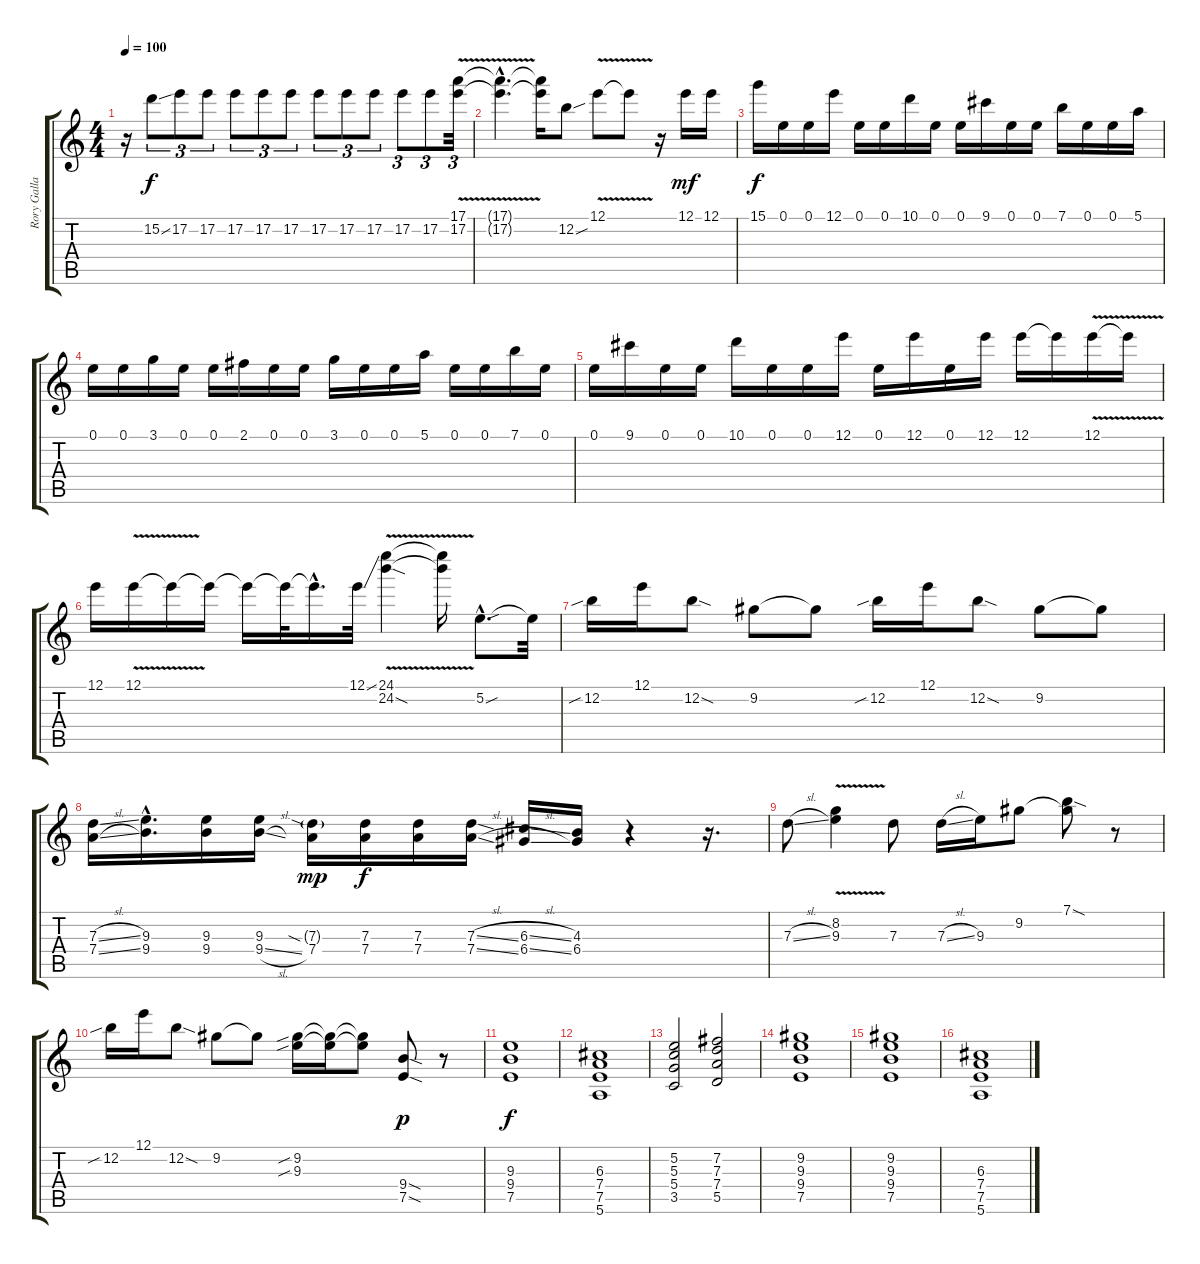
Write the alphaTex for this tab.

\track ("Rory Gallagher (Rhythm + Solo)" "Rory Galla") {instrument electricguitarclean}
\staff {score tabs}
\tuning (E4 B3 G3 D3 A2 E2) {hide}
\ts (4 4)
\tempo 100
\clef g2
\ks c
r.16{dy f} 15.2{ss}.8{tu (3 2)} 17.2.8{tu (3 2)} 17.2.8{tu (3 2)} 17.2.8{tu (3 2)} 17.2.8{tu (3 2)} 17.2.8{tu (3 2)} 17.2.8{tu (3 2)} 17.2.8{tu (3 2)} 17.2.8{tu (3 2)} 17.2.8{tu (3 2)} 17.2.8{tu (3 2)} (17.1{v} 17.2).32{tu (3 2)} |
(17.1{hac t} 17.2{hac t}).4{d} (17.1{t} 17.2{t}).16 12.2{sou}.8 12.1{v}.8 12.1{t}.8 r.16 12.1.16{dy mf} 12.1.16 |
15.1.16{dy f} 0.1.16 0.1.16 12.1.16 0.1.16 0.1.16 10.1.16 0.1.16 0.1.16 9.1.16 0.1.16 0.1.16 7.1.16 0.1.16 0.1.16 5.1.16 |
0.1.16 0.1.16 3.1.16 0.1.16 0.1.16 2.1.16 0.1.16 0.1.16 3.1.16 0.1.16 0.1.16 5.1.16 0.1.16 0.1.16 7.1.16 0.1.16 |
0.1.16 9.1.16 0.1.16 0.1.16 10.1.16 0.1.16 0.1.16 12.1.16 0.1.16 12.1.16 0.1.16 12.1.16 12.1.16 12.1{t}.16 12.1{v}.16 12.1{t}.16 |
12.1.16 12.1{v}.16 12.1{t}.16 12.1{t}.16 12.1{t}.16 12.1{t}.32 12.1{hac t}.16{d} 12.1{ss}.32 (24.1{v} 24.2{sod}).4 (24.1{t} 24.2{t}).16 5.2{sou hac}.8{d} 5.2{t}.32 |
12.2{sib}.16 12.1.16 12.2{sod}.8 9.2.8 9.2{t}.8 12.2{sib}.16 12.1.16 12.2{sod}.8 9.2.8 9.2{t}.8 |
(7.3{sl} 7.4{sl}).16 (9.3{hac} 9.4{hac}).16{d} (9.3 9.4).16 (9.3 9.4{sl}).16 (7.3{sia g} 7.4).16{dy mp} (7.3 7.4).16{dy f} (7.3 7.4).16 (7.3{sl} 7.4{sl}).16 (6.3{sl} 6.4{sl}).16 (4.3 6.4).16 r.4 r.16{d} |
7.3{sl}.8 (8.2 9.3{v}).4 7.3.8 7.3{sl}.16 9.3.16 9.2.8 (7.1{sod} 9.2{t}).8 r.8 |
12.2{sib}.16 12.1.16 12.2{sod}.8 9.2.8 9.2{t}.8 (9.2{sib} 9.3{sib}).16 (9.2{t} 9.3{t}).16 (9.2{t} 9.3{t}).8 (9.4{sod} 7.5{sod}).8{dy p} r.8 |
(9.3 9.4 7.5).1{dy f} |
(6.3 7.4 7.5 5.6).1 |
(5.2 5.3 5.4 3.5).2 (7.2 7.3 7.4 5.5).2 |
(9.2 9.3 9.4 7.5).1 |
(9.2 9.3 9.4 7.5).1 |
(6.3 7.4 7.5 5.6).1
